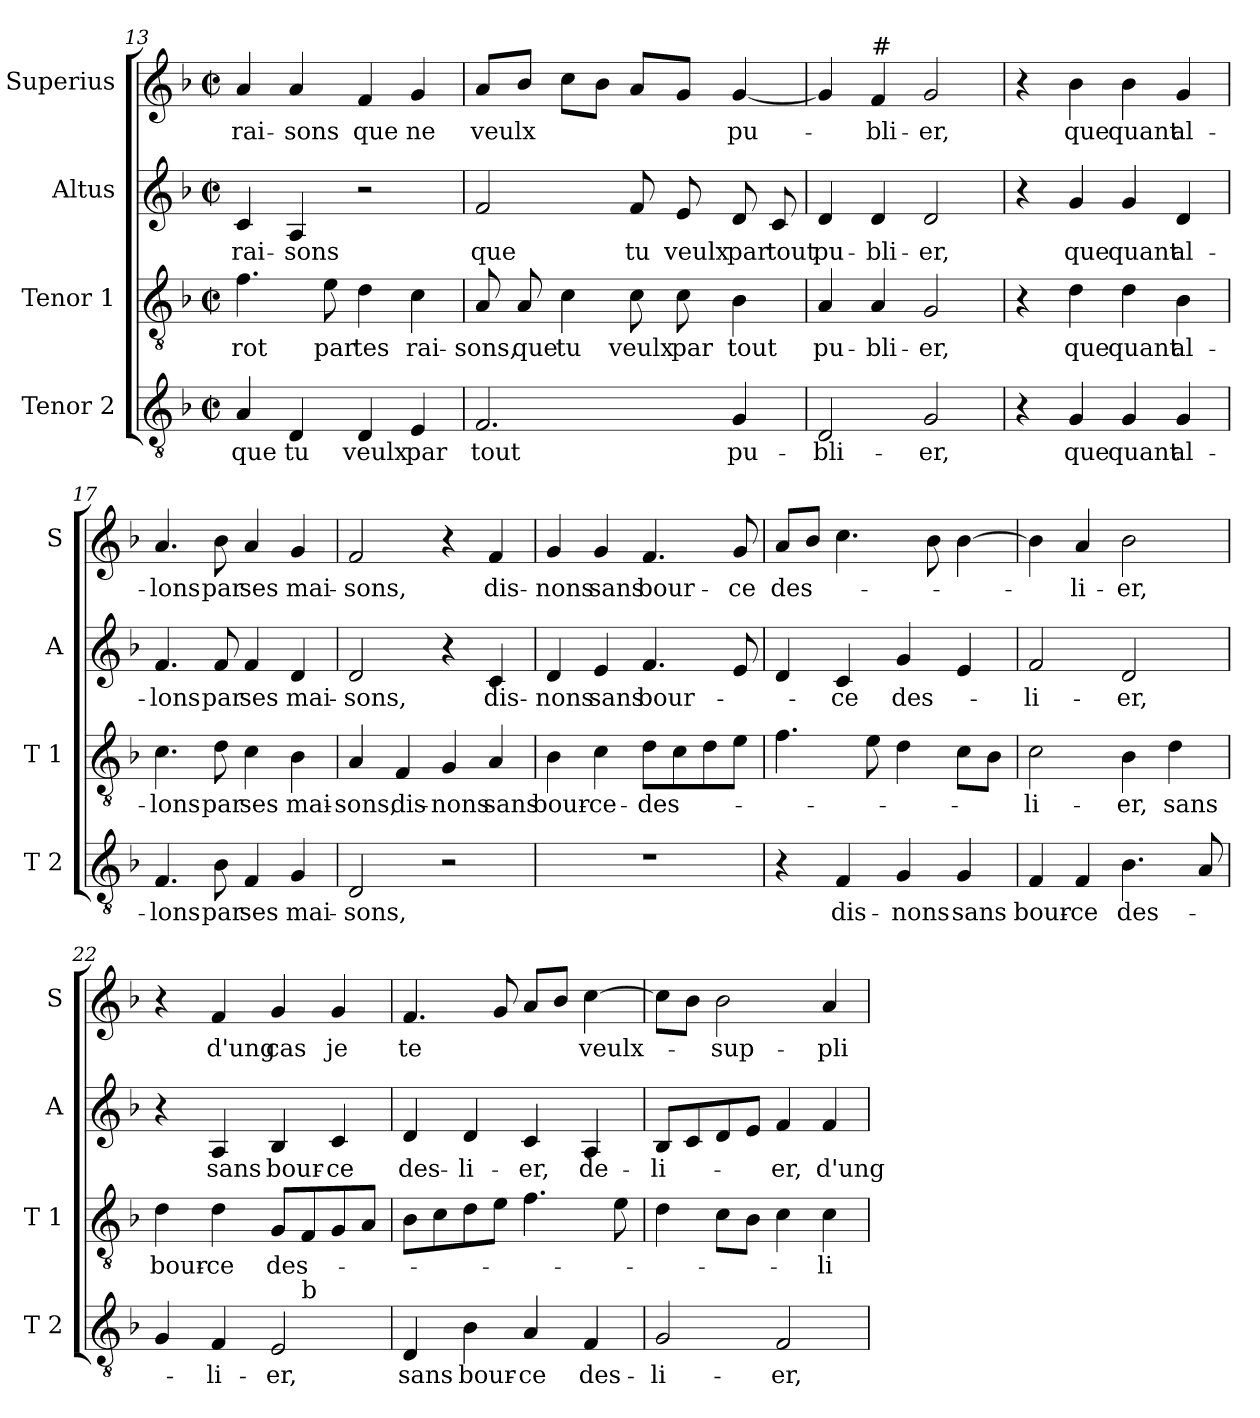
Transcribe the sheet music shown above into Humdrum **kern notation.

**kern	**text	**kern	**text	**kern	**text	**kern	**text
*part4	*part4	*part3	*part3	*part2	*part2	*part1	*part1
*staff4	*staff4	*staff3	*staff3	*staff2	*staff2	*staff1	*staff1
*I"Tenor 2	*	*I"Tenor 1	*	*I"Altus	*	*I"Superius	*
*I'T 2	*	*I'T 1	*	*I'A	*	*I'S	*
*clefGv2	*	*clefGv2	*	*clefG2	*	*clefG2	*
*k[b-]	*	*k[b-]	*	*k[b-]	*	*k[b-]	*
*F:	*	*F:	*	*F:	*	*F:	*
*M2/2	*	*M2/2	*	*M2/2	*	*M2/2	*
*met(c|)	*	*met(c|)	*	*met(c|)	*	*met(c|)	*
=13	=13	=13	=13	=13	=13	=13	=13
4A/	que	4.f\	-rot	4c/	rai-	4a/	rai-
4D/	tu	.	.	4A/	-sons	4a/	-sons
.	.	8e\	par	.	.	.	.
4D/	veulx	4d\	tes	2r	.	4f/	que
4E/	par	4c\	rai-	.	.	4g/	ne
=14	=14	=14	=14	=14	=14	=14	=14
2.F/	tout	8A/	-sons,	2f/	que	8a/L	veulx
.	.	8A/	que	.	.	8b-/J	.
.	.	4c\	tu	.	.	8cc\L	.
.	.	.	.	.	.	8b-\J	.
.	.	8c\	veulx	8f/	tu	8a/L	.
.	.	8c\	par	8e/	veulx	8g/J	.
4G/	pu-	4B-\	tout	8d/	par	[4g/	pu-
.	.	.	.	8c/	tout	.	.
=15	=15	=15	=15	=15	=15	=15	=15
2D/	-bli-	4A/	pu-	4d/	pu-	4g/]	.
!	!	!	!	!	!	!LO:TX:a:t=#	!
.	.	4A/	-bli-	4d/	-bli-	4f/	-bli-
2G/	-er,	2G/	-er,	2d/	-er,	2g/	-er,
!!LO:PB:g=z
=16	=16	=16	=16	=16	=16	=16	=16
4r	.	4r	.	4r	.	4r	.
4G/	que	4d\	que	4g/	que	4b-\	que
4G/	quant	4d\	quant	4g/	quant	4b-\	quant
4G/	al-	4B-\	al-	4d/	al-	4g/	al-
=17	=17	=17	=17	=17	=17	=17	=17
4.F/	-lons	4.c\	-lons	4.f/	-lons	4.a/	-lons
8B-\	par	8d\	par	8f/	par	8b-\	par
4F/	ses	4c\	ses	4f/	ses	4a/	ses
4G/	mai-	4B-\	mai-	4d/	mai-	4g/	mai-
=18	=18	=18	=18	=18	=18	=18	=18
2D/	-sons,	4A/	-sons,	2d/	-sons,	2f/	-sons,
.	.	4F/	dis-	.	.	.	.
2r	.	4G/	-nons	4r	.	4r	.
.	.	4A/	sans	4c/	dis-	4f/	dis-
=19	=19	=19	=19	=19	=19	=19	=19
1r	.	4B-\	bour-	4d/	-nons	4g/	-nons
.	.	4c\	-ce-	4e/	sans	4g/	sans
.	.	8d\L	-des-	4.f/	bour-	4.f/	bour-
.	.	8c\	.	.	.	.	.
.	.	8d\	.	.	.	.	.
.	.	8e\J	.	8e/	.	8g/	-ce
=20	=20	=20	=20	=20	=20	=20	=20
4r	.	4.f\	.	4d/	.	8a/L	des-
.	.	.	.	.	.	8b-/J	.
4F/	dis-	.	.	4c/	-ce	4.cc\	.
.	.	8e\	.	.	.	.	.
4G/	-nons	4d\	.	4g/	des-	.	.
.	.	.	.	.	.	8b-\	.
4G/	sans	8c\L	.	4e/	.	[4b-\	.
.	.	8B-\J	.	.	.	.	.
=21	=21	=21	=21	=21	=21	=21	=21
4F/	bour-	2c\	-li-	2f/	-li-	4b-\]	.
4F/	-ce	.	.	.	.	4a/	-li-
4.B-\	des-	4B-\	-er,	2d/	-er,	2b-\	-er,
.	.	4d\	sans	.	.	.	.
8A/	.	.	.	.	.	.	.
!!LO:LB:g=z
=22	=22	=22	=22	=22	=22	=22	=22
*^	*	*	*	*	*	*	*
4G/	2ryy	.	4d\	bour-	4r	.	4r	.
4F/	.	-li-	4d\	-ce	4A/	sans	4f/	d'ung
2E/	8ryy	-er,	8G/L	des-	4B-/	bour-	4g/	cas
!	!LO:TX:a:t=b	!	!	!	!	!	!	!
.	4.ryy	.	8F/	.	.	.	.	.
.	.	.	8G/	.	4c/	-ce	4g/	je
.	.	.	8A/J	.	.	.	.	.
*v	*v	*	*	*	*	*	*	*
=23	=23	=23	=23	=23	=23	=23	=23
4D/	sans	8B-\L	.	4d/	des-	4.f/	te
.	.	8c\	.	.	.	.	.
4B-\	bour-	8d\	.	4d/	-li-	.	.
.	.	8e\J	.	.	.	8g/	.
4A/	-ce	4.f\	.	4c/	-er,	8a/L	.
.	.	.	.	.	.	8b-/J	.
4F/	des-	.	.	4A/	de-	[4cc\	veulx-
.	.	8e\	.	.	.	.	.
=24	=24	=24	=24	=24	=24	=24	=24
2G/	-li-	4d\	.	8B-/L	-li-	8cc\L]	.
.	.	.	.	8c/	.	8b-\J	.
.	.	8c\L	.	8d/	.	2b-\	-sup-
.	.	8B-\J	.	8e/J	.	.	.
2F/	-er,	4c\	.	4f/	-er,	.	.
.	.	4c\	-li-	4f/	d'ung	4a/	-pli-
=	=	=	=	=	=	=	=
*-	*-	*-	*-	*-	*-	*-	*-
